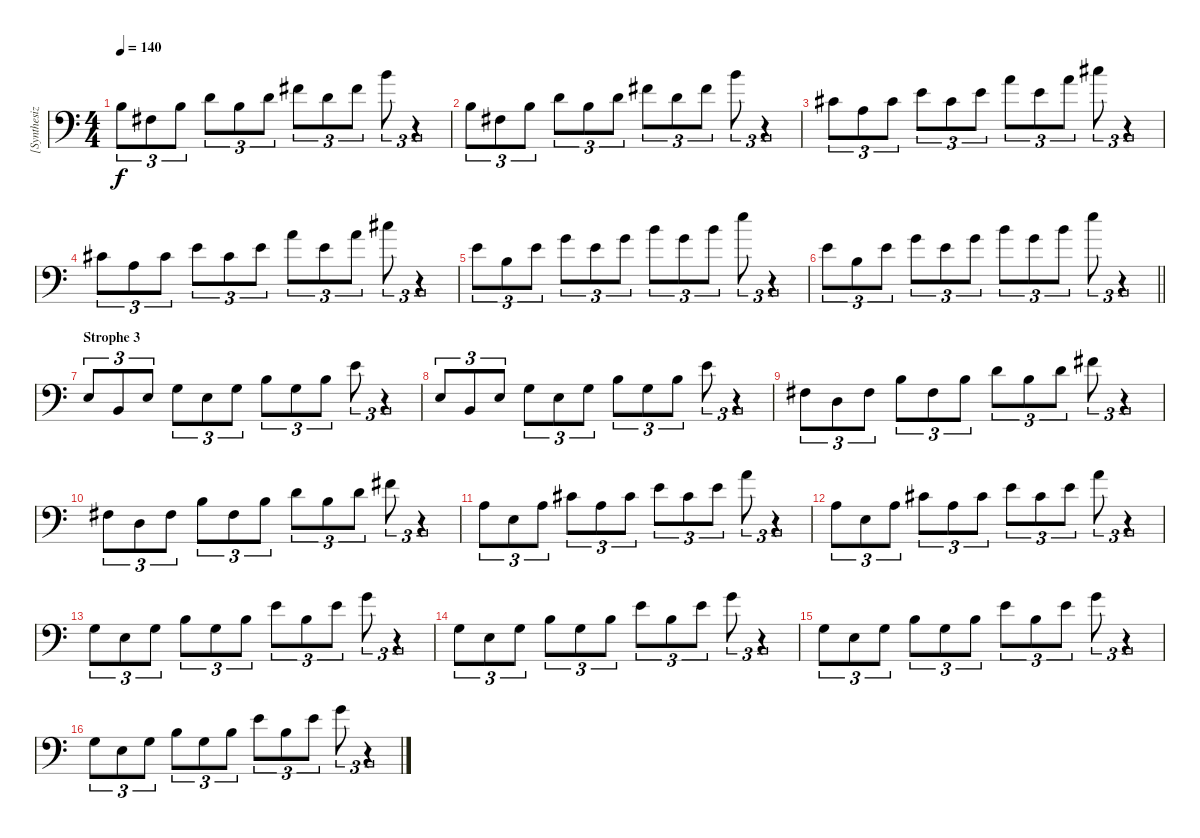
\track ("[Synthesizer: LH]" "[Synthesiz") {instrument lead2sawtooth}
\staff {score}
\tuning (C3 G2 D2 A1 E1 B0) {hide}
\ts (4 4)
\tempo 140
\clef f4
\ks c
16.2.8{tu (3 2) dy f} 16.3.8{tu (3 2)} 16.2.8{tu (3 2)} 14.1.8{tu (3 2)} 16.2.8{tu (3 2)} 14.1.8{tu (3 2)} 18.1.8{tu (3 2)} 14.1.8{tu (3 2)} 18.1.8{tu (3 2)} 23.1.8{tu (3 2)} r.4{tu (3 2)} |
21.3.8{tu (3 2)} 21.4.8{tu (3 2)} 21.3.8{tu (3 2)} 19.2.8{tu (3 2)} 21.3.8{tu (3 2)} 19.2.8{tu (3 2)} 18.1.8{tu (3 2)} 19.2.8{tu (3 2)} 18.1.8{tu (3 2)} 23.1.8{tu (3 2)} r.4{tu (3 2)} |
23.3.8{tu (3 2)} 24.4.8{tu (3 2)} 23.3.8{tu (3 2)} 21.2.8{tu (3 2)} 23.3.8{tu (3 2)} 21.2.8{tu (3 2)} 21.1.8{tu (3 2)} 21.2.8{tu (3 2)} 21.1.8{tu (3 2)} 25.1.8{tu (3 2)} r.4{tu (3 2)} |
23.3.8{tu (3 2)} 24.4.8{tu (3 2)} 23.3.8{tu (3 2)} 21.2.8{tu (3 2)} 23.3.8{tu (3 2)} 21.2.8{tu (3 2)} 21.1.8{tu (3 2)} 21.2.8{tu (3 2)} 21.1.8{tu (3 2)} 25.1.8{tu (3 2)} r.4{tu (3 2)} |
21.2.8{tu (3 2)} 21.3.8{tu (3 2)} 21.2.8{tu (3 2)} 19.1.8{tu (3 2)} 21.2.8{tu (3 2)} 19.1.8{tu (3 2)} 23.1.8{tu (3 2)} 19.1.8{tu (3 2)} 23.1.8{tu (3 2)} 28.1.8{tu (3 2)} r.4{tu (3 2)} |
\barLineRight lightlight
21.2.8{tu (3 2)} 21.3.8{tu (3 2)} 21.2.8{tu (3 2)} 19.1.8{tu (3 2)} 21.2.8{tu (3 2)} 19.1.8{tu (3 2)} 23.1.8{tu (3 2)} 19.1.8{tu (3 2)} 23.1.8{tu (3 2)} 28.1.8{tu (3 2)} r.4{tu (3 2)} |
\section ("" "Strophe 3")
14.3.8{tu (3 2)} 14.4.8{tu (3 2)} 14.3.8{tu (3 2)} 12.2.8{tu (3 2)} 14.3.8{tu (3 2)} 12.2.8{tu (3 2)} 11.1.8{tu (3 2)} 12.2.8{tu (3 2)} 11.1.8{tu (3 2)} 16.1.8{tu (3 2)} r.4{tu (3 2)} |
14.3.8{tu (3 2)} 14.4.8{tu (3 2)} 14.3.8{tu (3 2)} 12.2.8{tu (3 2)} 14.3.8{tu (3 2)} 12.2.8{tu (3 2)} 11.1.8{tu (3 2)} 12.2.8{tu (3 2)} 11.1.8{tu (3 2)} 16.1.8{tu (3 2)} r.4{tu (3 2)} |
16.3.8{tu (3 2)} 17.4.8{tu (3 2)} 16.3.8{tu (3 2)} 16.2.8{tu (3 2)} 16.3.8{tu (3 2)} 16.2.8{tu (3 2)} 14.1.8{tu (3 2)} 16.2.8{tu (3 2)} 14.1.8{tu (3 2)} 18.1.8{tu (3 2)} r.4{tu (3 2)} |
16.3.8{tu (3 2)} 17.4.8{tu (3 2)} 16.3.8{tu (3 2)} 16.2.8{tu (3 2)} 16.3.8{tu (3 2)} 16.2.8{tu (3 2)} 14.1.8{tu (3 2)} 16.2.8{tu (3 2)} 14.1.8{tu (3 2)} 18.1.8{tu (3 2)} r.4{tu (3 2)} |
14.2.8{tu (3 2)} 14.3.8{tu (3 2)} 14.2.8{tu (3 2)} 13.1.8{tu (3 2)} 14.2.8{tu (3 2)} 13.1.8{tu (3 2)} 16.1.8{tu (3 2)} 13.1.8{tu (3 2)} 16.1.8{tu (3 2)} 21.1.8{tu (3 2)} r.4{tu (3 2)} |
19.3.8{tu (3 2)} 19.4.8{tu (3 2)} 19.3.8{tu (3 2)} 18.2.8{tu (3 2)} 19.3.8{tu (3 2)} 18.2.8{tu (3 2)} 16.1.8{tu (3 2)} 18.2.8{tu (3 2)} 16.1.8{tu (3 2)} 21.1.8{tu (3 2)} r.4{tu (3 2)} |
17.3.8{tu (3 2)} 19.4.8{tu (3 2)} 17.3.8{tu (3 2)} 16.2.8{tu (3 2)} 17.3.8{tu (3 2)} 16.2.8{tu (3 2)} 16.1.8{tu (3 2)} 16.2.8{tu (3 2)} 16.1.8{tu (3 2)} 19.1.8{tu (3 2)} r.4{tu (3 2)} |
17.3.8{tu (3 2)} 19.4.8{tu (3 2)} 17.3.8{tu (3 2)} 16.2.8{tu (3 2)} 17.3.8{tu (3 2)} 16.2.8{tu (3 2)} 16.1.8{tu (3 2)} 16.2.8{tu (3 2)} 16.1.8{tu (3 2)} 19.1.8{tu (3 2)} r.4{tu (3 2)} |
17.3.8{tu (3 2)} 19.4.8{tu (3 2)} 17.3.8{tu (3 2)} 16.2.8{tu (3 2)} 17.3.8{tu (3 2)} 16.2.8{tu (3 2)} 16.1.8{tu (3 2)} 16.2.8{tu (3 2)} 16.1.8{tu (3 2)} 19.1.8{tu (3 2)} r.4{tu (3 2)} |
17.3.8{tu (3 2)} 19.4.8{tu (3 2)} 17.3.8{tu (3 2)} 16.2.8{tu (3 2)} 17.3.8{tu (3 2)} 16.2.8{tu (3 2)} 16.1.8{tu (3 2)} 16.2.8{tu (3 2)} 16.1.8{tu (3 2)} 19.1.8{tu (3 2)} r.4{tu (3 2)}
